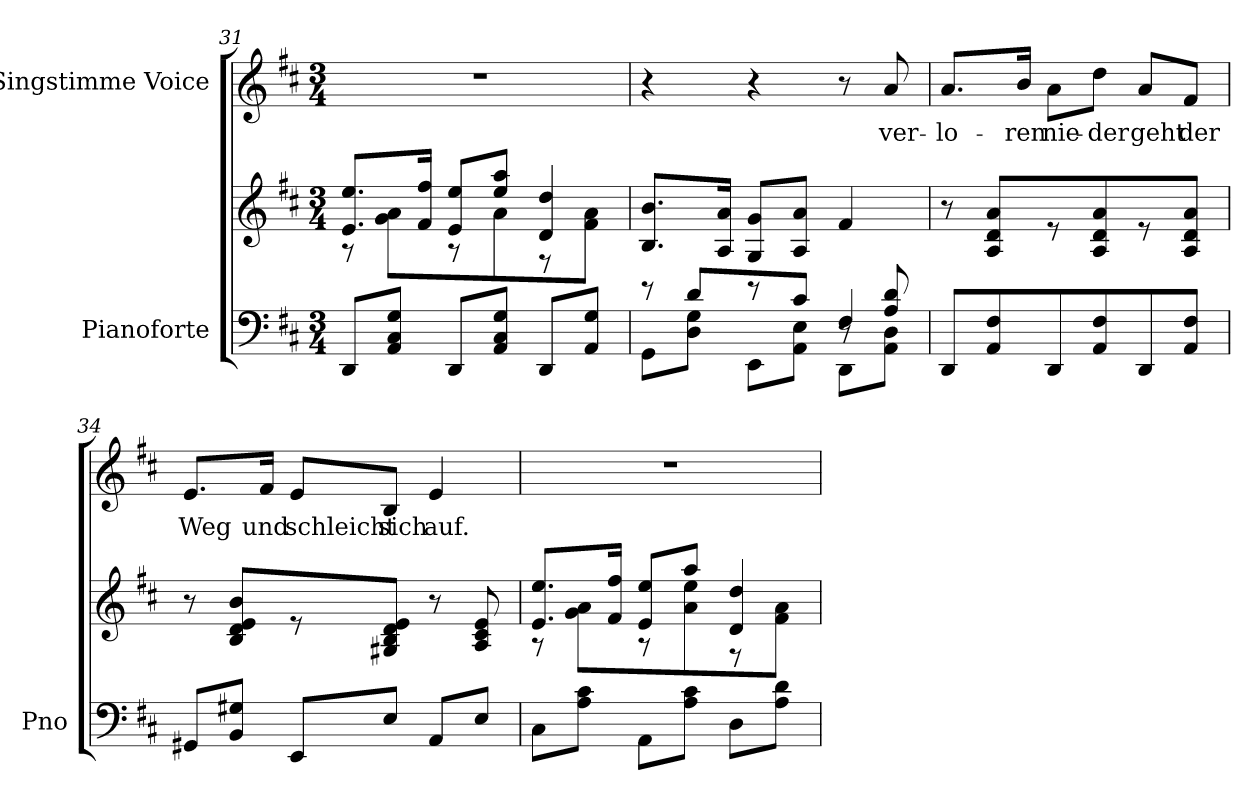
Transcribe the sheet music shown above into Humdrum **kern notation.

**kern	**kern	**kern	**text
*part2	*part2	*part1	*part1
*staff3	*staff2	*staff1	*staff1
*I"Pianoforte	*	*I"Singstimme Voice	*
*I'Pno	*	*	*
*clefF4	*clefG2	*clefG2	*
*k[f#c#]	*k[f#c#]	*k[f#c#]	*
*M3/4	*M3/4	*M3/4	*
=31	=31	=31	=31
*	*^	*	*
8DD/L	8.e/ 8.ee/L	8r	2.r	.
8AA/ 8C#/ 8G/J	.	8g\ 8a\L	.	.
.	16f#/ 16ff#/Jk	.	.	.
8DD/L	8e/ 8ee/L	8r	.	.
8AA/ 8C#/ 8G/J	8ee/ 8aa/J	8a\	.	.
8DD/L	4d/ 4dd/	8r	.	.
8AA/ 8G/J	.	8f#\ 8a\J	.	.
*	*v	*v	*	*
=32	=32	=32	=32
*^	*	*	*
*	*^	*	*	*
8r	8GG\L	2ryy	8.B/ 8.b/L	4r	.
8d/L	8D\ 8G\J	.	.	.	.
.	.	.	16A/ 16a/Jk	.	.
8r	8EE\L	.	8G/ 8g/L	4r	.
8c#/J	8AA\ 8E\J	.	8A/ 8a/J	.	.
8r	8DD\L	4F#/	4f#/	8r	.
!	!	!	!	!	!LO:LY:b
8A/ 8d/	8AA\ 8D\J	.	.	8a/	ver-
*	*v	*v	*	*	*
=33	=33	=33	=33	=33
!	!	!	!	!LO:LY:b
*v	*v	*	*	*
8DD/L	8r	8.a/L	-lo-
8AA/ 8F#/	8A/ 8d/ 8a/L	.	.
!	!	!	!LO:LY:b
.	.	16b/Jk	-ren
!	!	!	!LO:LY:b
8DD/	8r	8a\L	nie-
!	!	!	!LO:LY:b
8AA/ 8F#/	8A/ 8d/ 8a/	8dd\J	-der
!	!	!	!LO:LY:b
8DD/	8r	8a/L	geht
!	!	!	!LO:LY:b
8AA/ 8F#/J	8A/ 8d/ 8a/J	8f#/J	der
=34	=34	=34	=34
!	!	!	!LO:LY:b
8GG#X/L	8r	8.e/L	Weg
8BB/ 8G#X/J	8B/ 8d/ 8e/ 8b/L	.	.
!	!	!	!LO:LY:b
.	.	16f#/Jk	und
!	!	!	!LO:LY:b
8EE/L	8r	8e/L	schleicht
!	!	!	!LO:LY:b
8E/J	8G#X/ 8B/ 8d/ 8e/J	8B/J	sich
!	!	!	!LO:LY:b
8AA/L	8r	4e/	auf.
8E/J	8A/ 8c#/ 8e/	.	.
!!LO:PB:g=z
=35	=35	=35	=35
*	*^	*	*
8C#\L	8.e/ 8.ee/L	8r	2.r	.
8A\ 8c#\J	.	8g\ 8a\L	.	.
.	16f#/ 16ff#/Jk	.	.	.
8AA\L	8e/ 8ee/L	8r	.	.
8A\ 8c#\J	8aa/J	8a\ 8ee\	.	.
8D\L	4d/ 4dd/	8r	.	.
8A\ 8d\J	.	8f#\ 8a\J	.	.
*	*v	*v	*	*
=	=	=	=
*-	*-	*-	*-
